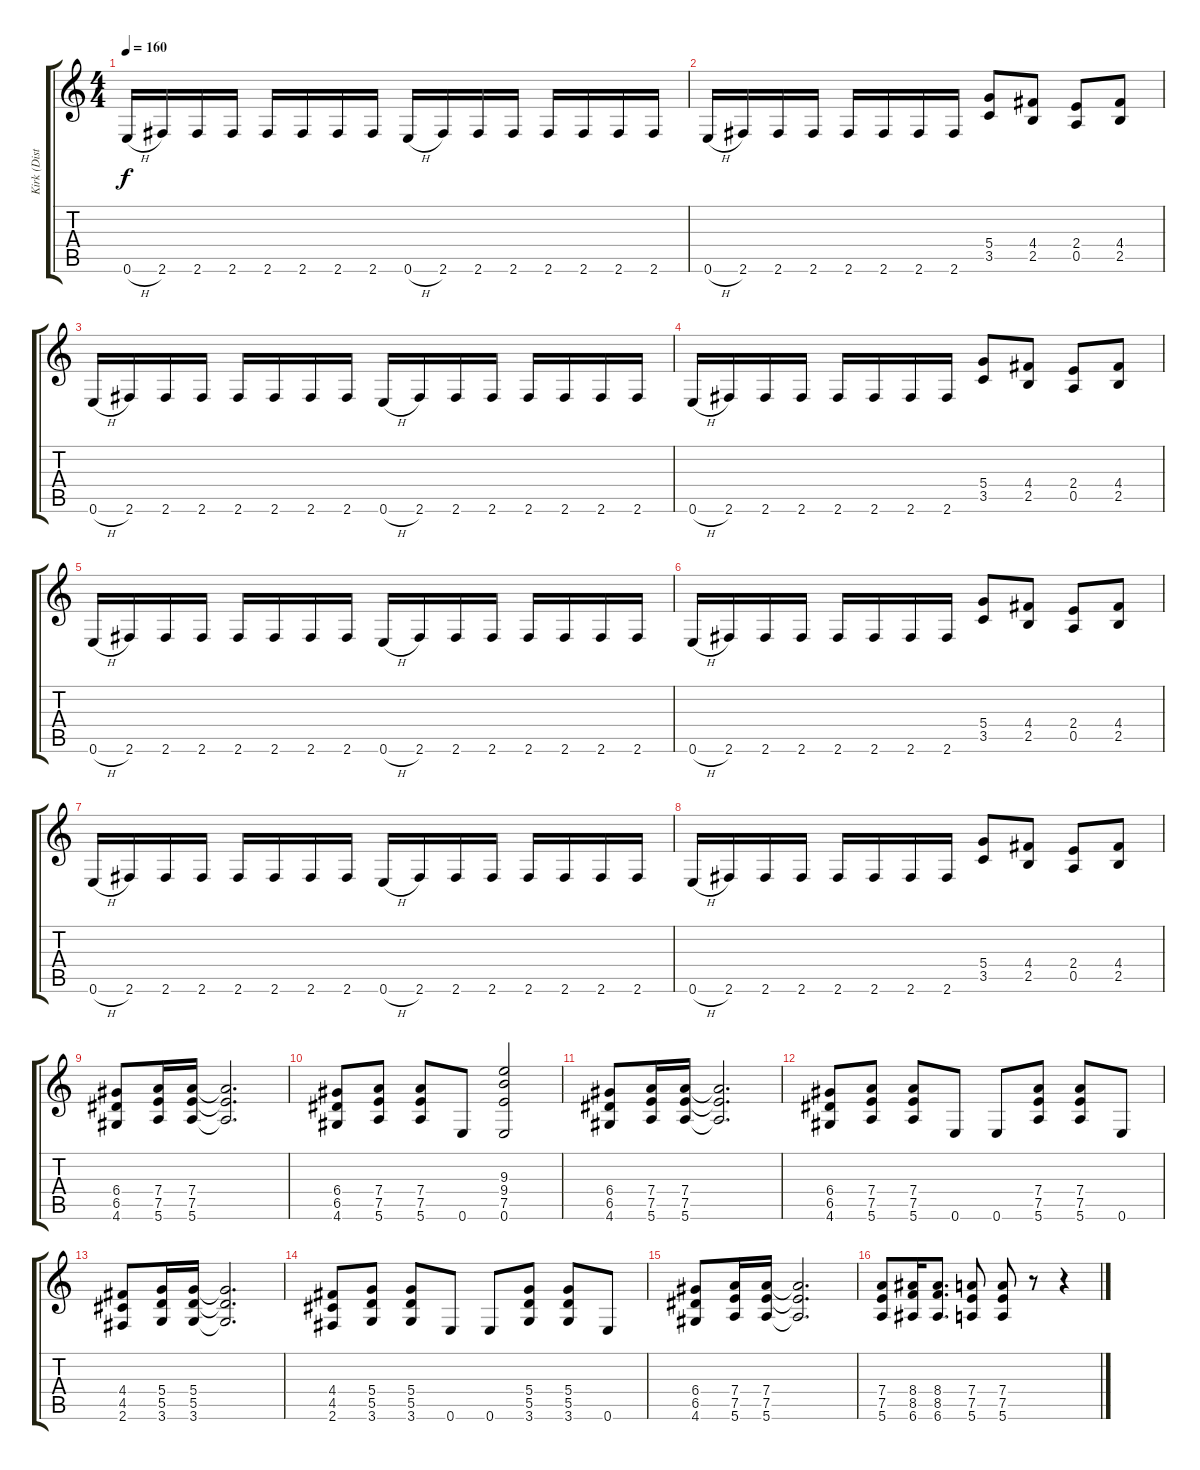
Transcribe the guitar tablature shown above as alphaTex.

\track ("Kirk (Disto Gtr)" "Kirk (Dist") {instrument distortionguitar}
\staff {score tabs}
\tuning (E4 B3 G3 D3 A2 E2) {hide}
\ts (4 4)
\tempo 160
\clef g2
\ks c
0.6{h}.16{dy f} 2.6.16 2.6.16 2.6.16 2.6.16 2.6.16 2.6.16 2.6.16 0.6{h}.16 2.6.16 2.6.16 2.6.16 2.6.16 2.6.16 2.6.16 2.6.16 |
0.6{h}.16 2.6.16 2.6.16 2.6.16 2.6.16 2.6.16 2.6.16 2.6.16 (5.4 3.5).8 (4.4 2.5).8 (2.4 0.5).8 (4.4 2.5).8 |
0.6{h}.16 2.6.16 2.6.16 2.6.16 2.6.16 2.6.16 2.6.16 2.6.16 0.6{h}.16 2.6.16 2.6.16 2.6.16 2.6.16 2.6.16 2.6.16 2.6.16 |
0.6{h}.16 2.6.16 2.6.16 2.6.16 2.6.16 2.6.16 2.6.16 2.6.16 (5.4 3.5).8 (4.4 2.5).8 (2.4 0.5).8 (4.4 2.5).8 |
0.6{h}.16 2.6.16 2.6.16 2.6.16 2.6.16 2.6.16 2.6.16 2.6.16 0.6{h}.16 2.6.16 2.6.16 2.6.16 2.6.16 2.6.16 2.6.16 2.6.16 |
0.6{h}.16 2.6.16 2.6.16 2.6.16 2.6.16 2.6.16 2.6.16 2.6.16 (5.4 3.5).8 (4.4 2.5).8 (2.4 0.5).8 (4.4 2.5).8 |
0.6{h}.16 2.6.16 2.6.16 2.6.16 2.6.16 2.6.16 2.6.16 2.6.16 0.6{h}.16 2.6.16 2.6.16 2.6.16 2.6.16 2.6.16 2.6.16 2.6.16 |
0.6{h}.16 2.6.16 2.6.16 2.6.16 2.6.16 2.6.16 2.6.16 2.6.16 (5.4 3.5).8 (4.4 2.5).8 (2.4 0.5).8 (4.4 2.5).8 |
(6.4 6.5 4.6).8 (7.4 7.5 5.6).16 (7.4 7.5 5.6).16 (7.4{t} 7.5{t} 5.6{t}).2{d} |
(6.4 6.5 4.6).8 (7.4 7.5 5.6).8 (7.4 7.5 5.6).8 0.6.8 (9.3 9.4 7.5 0.6).2 |
(6.4 6.5 4.6).8 (7.4 7.5 5.6).16 (7.4 7.5 5.6).16 (7.4{t} 7.5{t} 5.6{t}).2{d} |
(6.4 6.5 4.6).8 (7.4 7.5 5.6).8 (7.4 7.5 5.6).8 0.6.8 0.6.8 (7.4 7.5 5.6).8 (7.4 7.5 5.6).8 0.6.8 |
(4.4 4.5 2.6).8 (5.4 5.5 3.6).16 (5.4 5.5 3.6).16 (5.4{t} 5.5{t} 3.6{t}).2{d} |
(4.4 4.5 2.6).8 (5.4 5.5 3.6).8 (5.4 5.5 3.6).8 0.6.8 0.6.8 (5.4 5.5 3.6).8 (5.4 5.5 3.6).8 0.6.8 |
(6.4 6.5 4.6).8 (7.4 7.5 5.6).16 (7.4 7.5 5.6).16 (7.4{t} 7.5{t} 5.6{t}).2{d} |
(7.4 7.5 5.6).8 (8.4 8.5 6.6).16 (8.4 8.5 6.6).8{d} (7.4 7.5 5.6).8 (7.4 7.5 5.6).8 r.8 r.4
